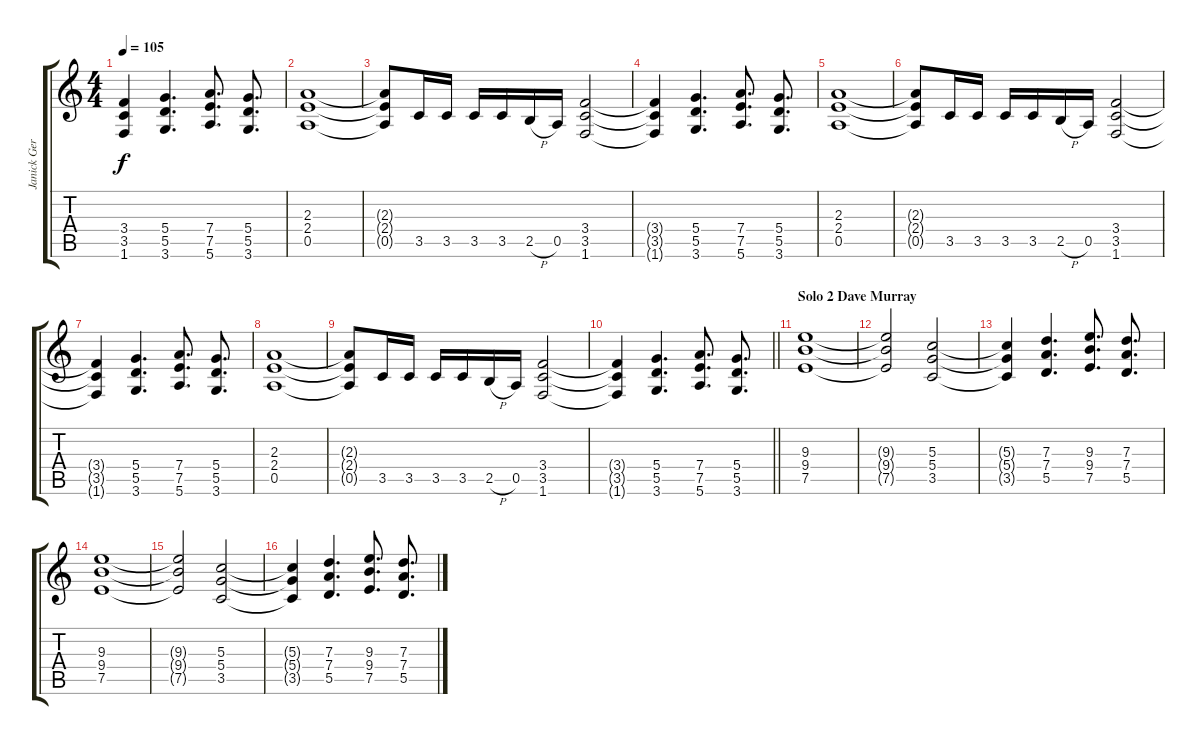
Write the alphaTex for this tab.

\track ("Janick Gers" "Janick Ger") {instrument distortionguitar}
\staff {score tabs}
\tuning (E4 B3 G3 D3 A2 E2) {hide}
\ts (4 4)
\tempo 105
\clef g2
\ks c
(3.4{t} 3.5{t} 1.6{t}).4{dy f} (5.4 5.5 3.6).4{d} (7.4 7.5 5.6).8{d} (5.4 5.5 3.6).8{d} |
(2.3 2.4 0.5).1 |
(2.3{t} 2.4{t} 0.5{t}).8 3.5.16 3.5.16 3.5.16 3.5.16 2.5{h}.16 0.5.16 (3.4 3.5 1.6).2 |
(3.4{t} 3.5{t} 1.6{t}).4 (5.4 5.5 3.6).4{d} (7.4 7.5 5.6).8{d} (5.4 5.5 3.6).8{d} |
(2.3 2.4 0.5).1 |
(2.3{t} 2.4{t} 0.5{t}).8 3.5.16 3.5.16 3.5.16 3.5.16 2.5{h}.16 0.5.16 (3.4 3.5 1.6).2 |
(3.4{t} 3.5{t} 1.6{t}).4 (5.4 5.5 3.6).4{d} (7.4 7.5 5.6).8{d} (5.4 5.5 3.6).8{d} |
(2.3 2.4 0.5).1 |
(2.3{t} 2.4{t} 0.5{t}).8 3.5.16 3.5.16 3.5.16 3.5.16 2.5{h}.16 0.5.16 (3.4 3.5 1.6).2 |
\barLineRight lightlight
(3.4{t} 3.5{t} 1.6{t}).4 (5.4 5.5 3.6).4{d} (7.4 7.5 5.6).8{d} (5.4 5.5 3.6).8{d} |
\section ("" "Solo 2 Dave Murray")
(9.3 9.4 7.5).1 |
(9.3{t} 9.4{t} 7.5{t}).2 (5.3 5.4 3.5).2 |
(5.3{t} 5.4{t} 3.5{t}).4 (7.3 7.4 5.5).4{d} (9.3 9.4 7.5).8{d} (7.3 7.4 5.5).8{d} |
(9.3 9.4 7.5).1 |
(9.3{t} 9.4{t} 7.5{t}).2 (5.3 5.4 3.5).2 |
(5.3{t} 5.4{t} 3.5{t}).4 (7.3 7.4 5.5).4{d} (9.3 9.4 7.5).8{d} (7.3 7.4 5.5).8{d}
